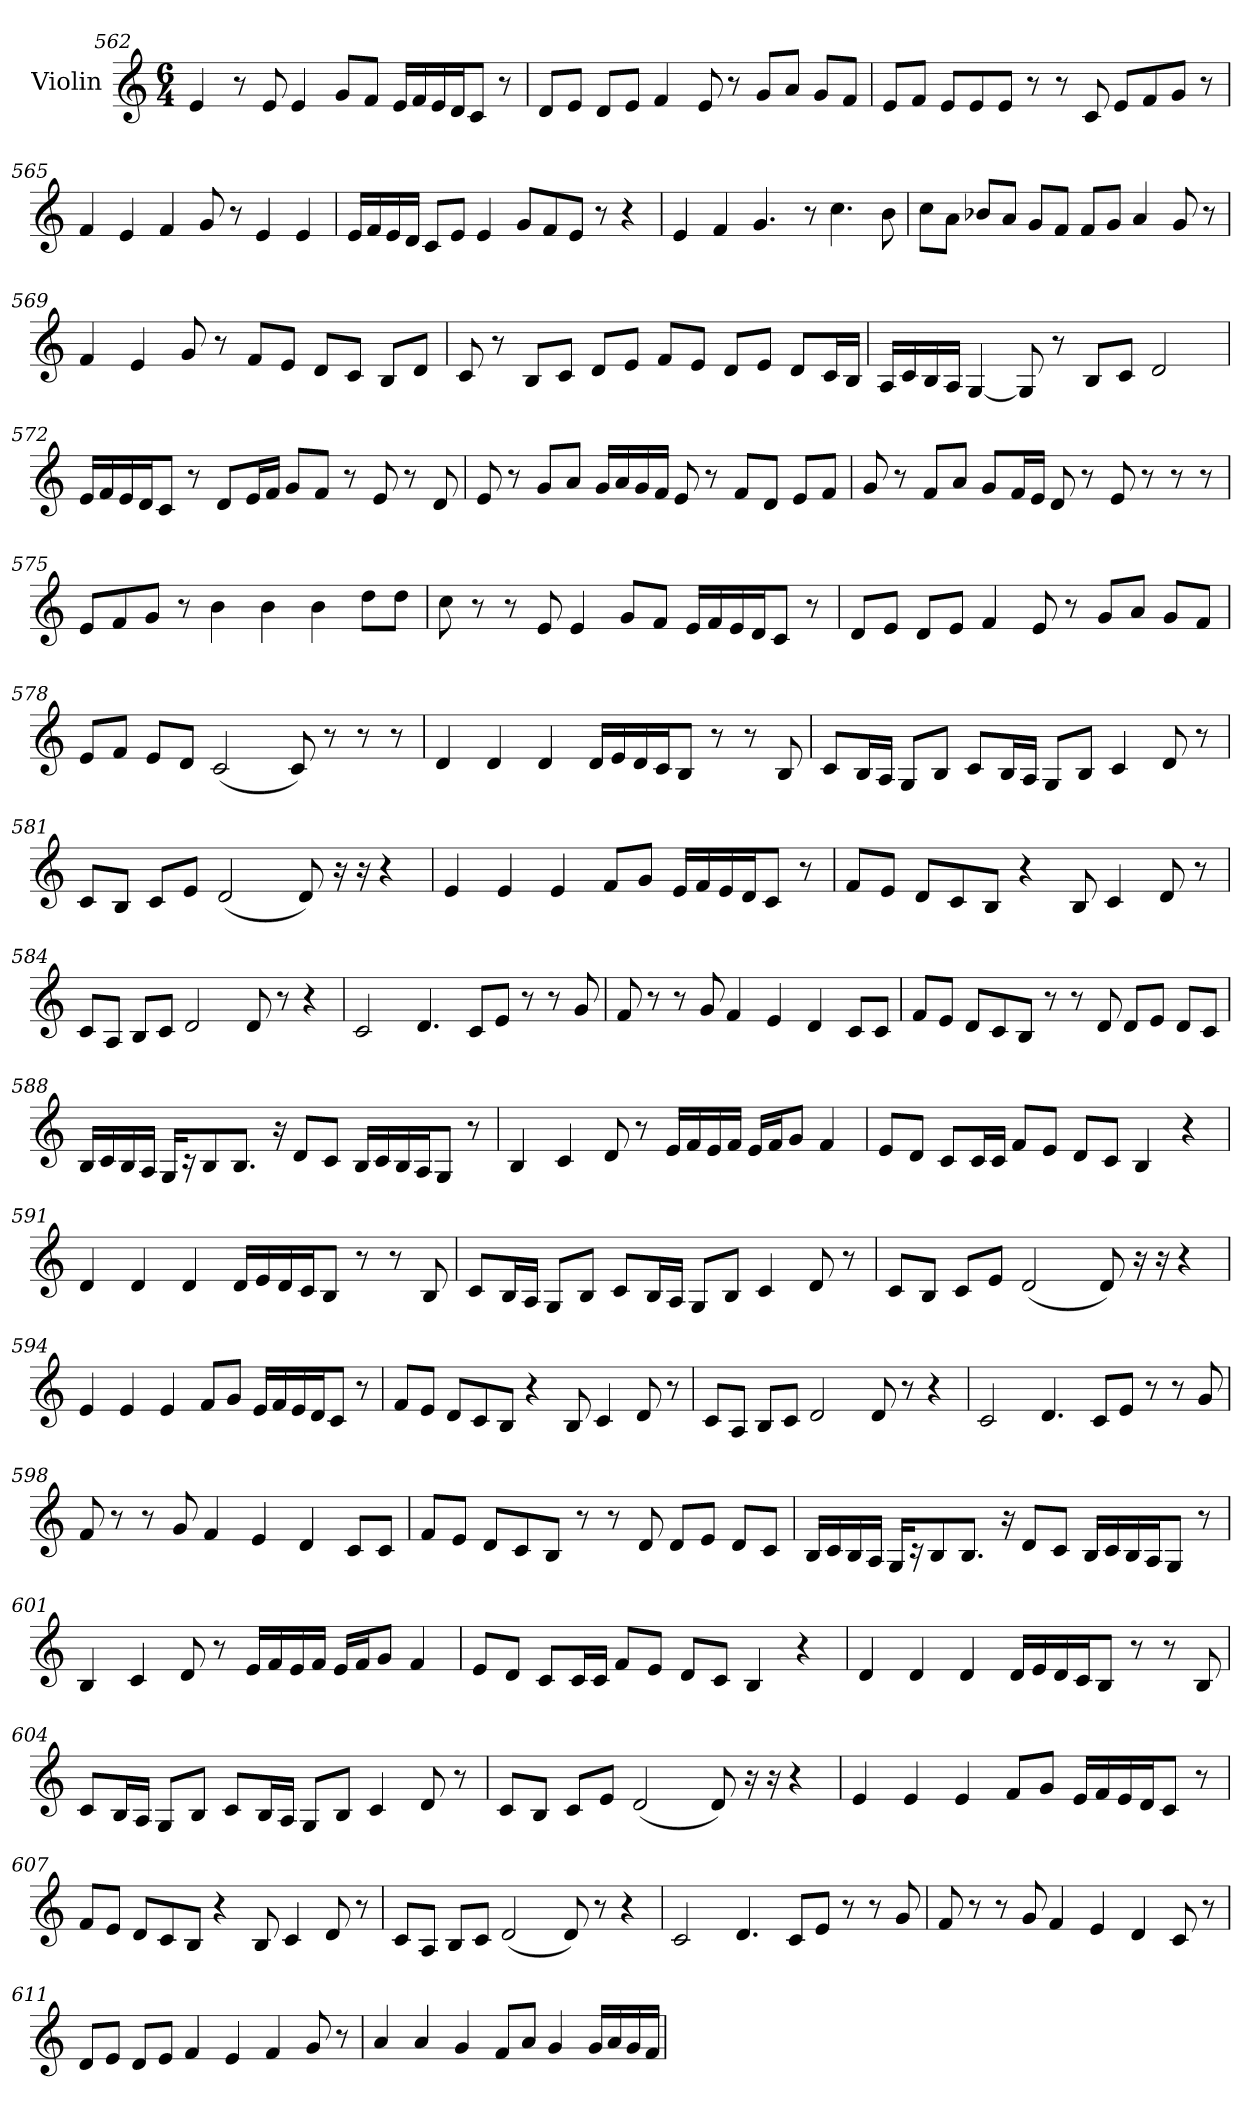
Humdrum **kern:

**kern
*part1
*staff1
*I"Violin
*clefG2
*k[]
*M6/4
=562
4e/
8r
8e/
4e/
8g/L
8f/J
16e/LL
16f/
16e/
16d/J
8c/J
8r
=563
8d/L
8e/J
8d/L
8e/J
4f/
8e/
8r
8g/L
8a/J
8g/L
8f/J
!!LO:LB:g=z
=564
8e/L
8f/J
8e/L
8e/
8e/J
8r
8r
8c/
8e/L
8f/
8g/J
8r
=565
4f/
4e/
4f/
8g/
8r
4e/
4e/
=566
16e/LL
16f/
16e/
16d/JJ
8c/L
8e/J
4e/
8g/L
8f/
8e/J
8r
4r
!!LO:LB:g=z
=567
4e/
4f/
4.g/
8r
4.cc\
8b\
=568
8cc\L
8a\J
8b-X/L
8a/J
8g/L
8f/J
8f/L
8g/J
4a/
8g/
8r
=569
4f/
4e/
8g/
8r
8f/L
8e/J
8d/L
8c/J
8B/L
8d/J
!!LO:LB:g=z
=570
8c/
8r
8B/L
8c/J
8d/L
8e/J
8f/L
8e/J
8d/L
8e/J
8d/L
16c/L
16B/JJ
=571
16A/LL
16c/
16B/
16A/JJ
[4G/
8G/]
8r
8B/L
8c/J
2d/
!!LO:LB:g=z
=572
16e/LL
16f/
16e/
16d/J
8c/J
8r
8d/L
16e/L
16f/JJ
8g/L
8f/J
8r
8e/
8r
8d/
=573
8e/
8r
8g/L
8a/J
16g/LL
16a/
16g/
16f/JJ
8e/
8r
8f/L
8d/J
8e/L
8f/J
!!LO:PB:g=z
=574
8g/
8r
8f/L
8a/J
8g/L
16f/L
16e/JJ
8d/
8r
8e/
8r
8r
8r
=575
8e/L
8f/
8g/J
8r
4b\
4b\
4b\
8dd\L
8dd\J
=576
8cc\
8r
8r
8e/
4e/
8g/L
8f/J
16e/LL
16f/
16e/
16d/J
8c/J
8r
!!LO:LB:g=z
=577
8d/L
8e/J
8d/L
8e/J
4f/
8e/
8r
8g/L
8a/J
8g/L
8f/J
=578
8e/L
8f/J
8e/L
8d/J
(<2c/
8c/)
8r
8r
8r
=579
*MM70
4d/
4d/
4d/
16d/LL
16e/
16d/
16c/J
8B/J
8r
8r
8B/
!!LO:LB:g=z
=580
8c/L
16B/L
16A/JJ
8G/L
8B/J
8c/L
16B/L
16A/JJ
8G/L
8B/J
4c/
8d/
8r
=581
8c/L
8B/J
8c/L
8e/J
(<2d/
8d/)
16r
16r
4r
!!LO:LB:g=z
=582
4e/
4e/
4e/
8f/L
8g/J
16e/LL
16f/
16e/
16d/J
8c/J
8r
=583
8f/L
8e/J
8d/L
8c/
8B/J
4r
8B/
4c/
8d/
8r
=584
8c/L
8A/J
8B/L
8c/J
2d/
8d/
8r
4r
!!LO:LB:g=z
=585
2c/
4.d/
8c/L
8e/J
8r
8r
8g/
=586
8f/
8r
8r
8g/
4f/
4e/
4d/
8c/L
8c/J
=587
8f/L
8e/J
8d/L
8c/
8B/J
8r
8r
8d/
8d/L
8e/J
8d/L
8c/J
!!LO:LB:g=z
=588
16B/LL
16c/
16B/
16A/JJ
16G/KL
16r
8B/
8.B/J
16r
8d/L
8c/J
16B/LL
16c/
16B/
16A/J
8G/J
8r
=589
4B/
4c/
8d/
8r
16e/LL
16f/
16e/
16f/JJ
16e/LL
16f/J
8g/J
4f/
!!LO:LB:g=z
=590
8e/L
8d/J
8c/L
16c/L
16c/JJ
8f/L
8e/J
8d/L
8c/J
4B/
4r
=591
*MM70
4d/
4d/
4d/
16d/LL
16e/
16d/
16c/J
8B/J
8r
8r
8B/
!!LO:LB:g=z
=592
8c/L
16B/L
16A/JJ
8G/L
8B/J
8c/L
16B/L
16A/JJ
8G/L
8B/J
4c/
8d/
8r
!!LO:PB:g=z
=593
8c/L
8B/J
8c/L
8e/J
(<2d/
8d/)
16r
16r
4r
!!LO:PB:g=z
=594
4e/
4e/
4e/
8f/L
8g/J
16e/LL
16f/
16e/
16d/J
8c/J
8r
=595
8f/L
8e/J
8d/L
8c/
8B/J
4r
8B/
4c/
8d/
8r
=596
8c/L
8A/J
8B/L
8c/J
2d/
8d/
8r
4r
!!LO:LB:g=z
=597
2c/
4.d/
8c/L
8e/J
8r
8r
8g/
=598
8f/
8r
8r
8g/
4f/
4e/
4d/
8c/L
8c/J
=599
8f/L
8e/J
8d/L
8c/
8B/J
8r
8r
8d/
8d/L
8e/J
8d/L
8c/J
!!LO:LB:g=z
=600
16B/LL
16c/
16B/
16A/JJ
16G/KL
16r
8B/
8.B/J
16r
8d/L
8c/J
16B/LL
16c/
16B/
16A/J
8G/J
8r
=601
4B/
4c/
8d/
8r
16e/LL
16f/
16e/
16f/JJ
16e/LL
16f/J
8g/J
4f/
!!LO:LB:g=z
=602
8e/L
8d/J
8c/L
16c/L
16c/JJ
8f/L
8e/J
8d/L
8c/J
4B/
4r
=603
*MM70
4d/
4d/
4d/
16d/LL
16e/
16d/
16c/J
8B/J
8r
8r
8B/
!!LO:LB:g=z
=604
8c/L
16B/L
16A/JJ
8G/L
8B/J
8c/L
16B/L
16A/JJ
8G/L
8B/J
4c/
8d/
8r
!!LO:LB:g=z
=605
8c/L
8B/J
8c/L
8e/J
(<2d/
8d/)
16r
16r
4r
!!LO:LB:g=z
=606
4e/
4e/
4e/
8f/L
8g/J
16e/LL
16f/
16e/
16d/J
8c/J
8r
=607
8f/L
8e/J
8d/L
8c/
8B/J
4r
8B/
4c/
8d/
8r
=608
8c/L
8A/J
8B/L
8c/J
(<2d/
8d/)
8r
4r
!!LO:LB:g=z
=609
2c/
4.d/
8c/L
8e/J
8r
8r
8g/
=610
8f/
8r
8r
8g/
4f/
4e/
4d/
8c/
8r
=611
8d/L
8e/J
8d/L
8e/J
4f/
4e/
4f/
8g/
8r
!!LO:PB:g=z
=612
4a/
4a/
4g/
8f/L
8a/J
4g/
16g/LL
16a/
16g/
16f/JJ
=
*-
